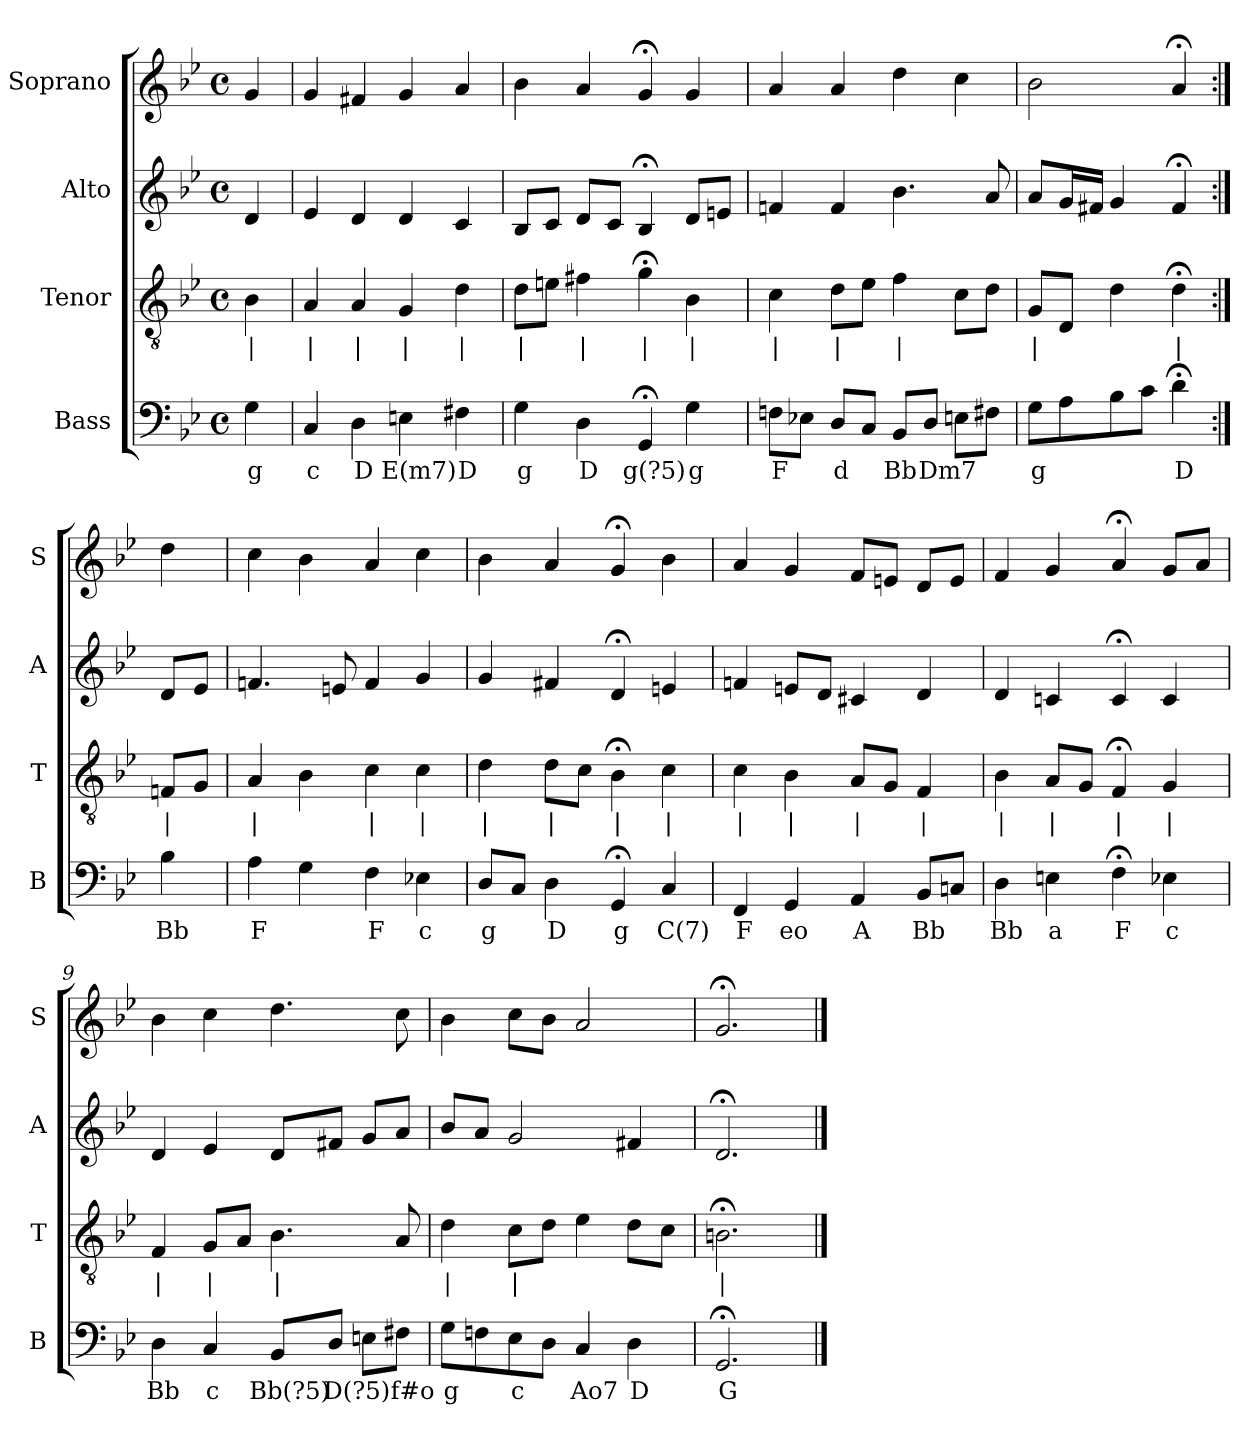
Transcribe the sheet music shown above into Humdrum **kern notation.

**kern	**text	**kern	**text	**kern	**kern
*part4	*part4	*part3	*part3	*part2	*part1
*staff4	*staff4	*staff3	*staff3	*staff2	*staff1
*I"Bass	*	*I"Tenor	*	*I"Alto	*I"Soprano
*I'B	*	*I'T	*	*I'A	*I'S
*clefF4	*	*clefGv2	*	*clefG2	*clefG2
*k[b-e-]	*	*k[b-e-]	*	*k[b-e-]	*k[b-e-]
*g:	*	*g:	*	*g:	*g:
*M4/4	*	*M4/4	*	*M4/4	*M4/4
*met(c)	*	*met(c)	*	*met(c)	*met(c)
*MM100	*	*MM100	*	*MM100	*MM100
=	=	=	=	=	=
4G	g	4B-	|	4d	4g
=1	=1	=1	=1	=1	=1
4C	c	4A	|	4e-	4g
4D	D	4A	|	4d	4f#X
4En	E(m7)	4G	|	4d	4g
4F#X	D	4d	|	4c	4a
=2	=2	=2	=2	=2	=2
4G	g	8dL	|	8B-L	4b-
.	.	8enJ	.	8cJ	.
4D	D	4f#X	|	8dL	4a
.	.	.	.	8cJ	.
4GG;<	g(?5)	4g;<	|	4B-;<	4g;<
4G	g	4B-	|	8dL	4g
.	.	.	.	8enJ	.
=3	=3	=3	=3	=3	=3
8FnL	F	4c	|	4fn	4a
8E-XJ	.	.	.	.	.
8DL	d	8dL	|	4f	4a
8CJ	.	8e-J	.	.	.
8BB-L	Bb	4f	|	4.b-	4dd
8DJ	Dm7	.	.	.	.
8EnL	.	8cL	.	.	4cc
8F#XJ	.	8dJ	.	8a	.
=4	=4	=4	=4	=4	=4
8GL	g	8GL	|	8aL	2b-
8A	.	8DJ	.	16gL	.
.	.	.	.	16f#XJJ	.
8B-	.	4d	.	4g	.
8cJ	.	.	.	.	.
4d;<	D	4d;<	|	4f#;<	4a;<
=:|!	=:|!	=:|!	=:|!	=:|!	=:|!
4B-	Bb	8FnL	|	8dL	4dd
.	.	8GJ	.	8e-J	.
=5	=5	=5	=5	=5	=5
4A	F	4A	|	4.fn	4cc
4G	.	4B-	.	.	4b-
.	.	.	.	8en	.
4F	F	4c	|	4f	4a
4E-X	c	4c	|	4g	4cc
=6	=6	=6	=6	=6	=6
8DL	g	4d	|	4g	4b-
8CJ	.	.	.	.	.
4D	D	8dL	|	4f#X	4a
.	.	8cJ	.	.	.
4GG;<	g	4B-;<	|	4d;<	4g;<
4C	C(7)	4c	|	4en	4b-
=7	=7	=7	=7	=7	=7
4FF	F	4c	|	4fn	4a
4GG	eo	4B-	|	8enL	4g
.	.	.	.	8dJ	.
4AA	A	8AL	|	4c#X	8fL
.	.	8GJ	.	.	8enJ
8BB-L	Bb	4F	|	4d	8dL
8CnJ	.	.	.	.	8eJ
=8	=8	=8	=8	=8	=8
4D	Bb	4B-	|	4d	4f
4En	a	8AL	|	4cn	4g
.	.	8GJ	.	.	.
4F;<	F	4F;<	|	4c;<	4a;<
4E-X	c	4G	|	4c	8gL
.	.	.	.	.	8aJ
=9	=9	=9	=9	=9	=9
4D	Bb	4F	|	4d	4b-
4C	c	8GL	|	4e-	4cc
.	.	8AJ	.	.	.
8BB-L	Bb(?5)	4.B-	|	8dL	4.dd
8DJ	D(?5)	.	.	8f#XJ	.
8EnL	.	.	.	8gL	.
8F#XJ	f#o	8A	.	8aJ	8cc
=10	=10	=10	=10	=10	=10
8GL	g	4d	|	8b-L	4b-
8Fn	.	.	.	8aJ	.
8E-	c	8cL	|	2g	8ccL
8DJ	.	8dJ	.	.	8b-J
4C	Ao7	4e-	.	.	2a
4D	D	8dL	.	4f#X	.
.	.	8cJ	.	.	.
=11	=11	=11	=11	=11	=11
2.GG;<	G	2.Bn;<	|	2.d;<	2.g;<
==	==	==	==	==	==
*-	*-	*-	*-	*-	*-
